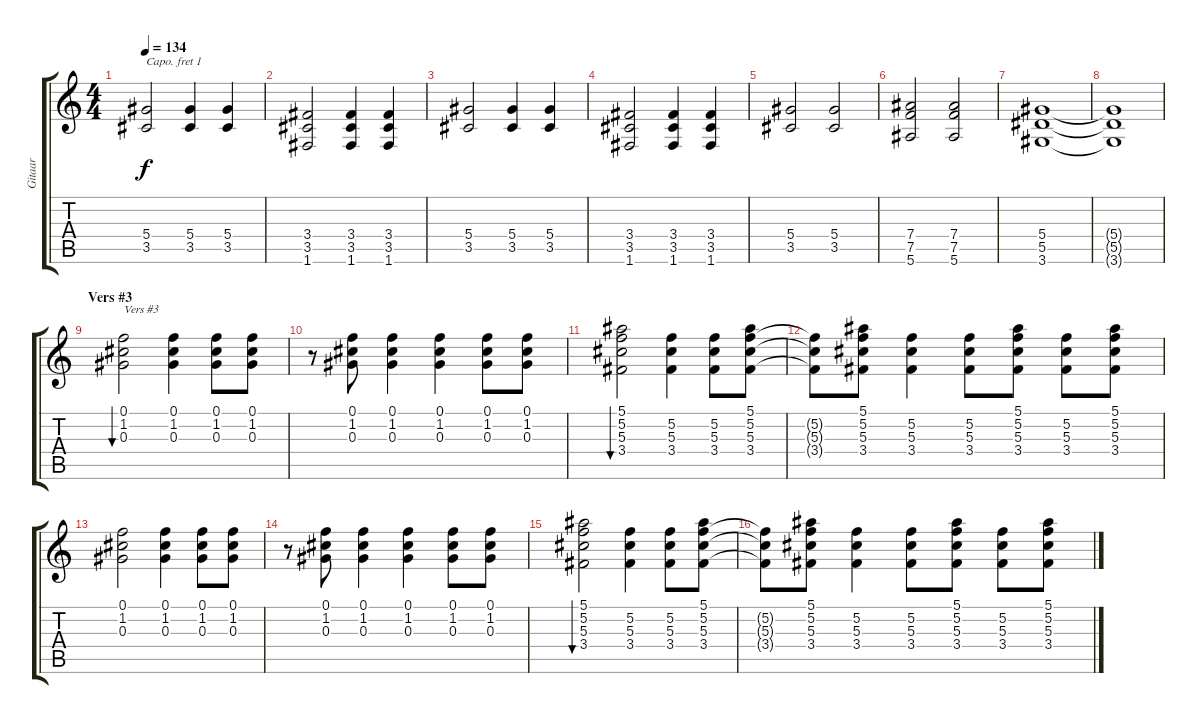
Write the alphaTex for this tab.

\track ("Gitaar" "Gitaar") {instrument electricguitarclean}
\staff {score tabs}
\capo 1
\tuning (E4 B3 G3 D3 A2 E2) {hide}
\ts (4 4)
\tempo 134
\clef g2
\ks c
(5.4 3.5).2{dy f} (5.4 3.5).4 (5.4 3.5).4 |
(3.4 3.5 1.6).2 (3.4 3.5 1.6).4 (3.4 3.5 1.6).4 |
(5.4 3.5).2 (5.4 3.5).4 (5.4 3.5).4 |
(3.4 3.5 1.6).2 (3.4 3.5 1.6).4 (3.4 3.5 1.6).4 |
(5.4 3.5).2 (5.4 3.5).2 |
(7.4 7.5 5.6).2 (7.4 7.5 5.6).2 |
(5.4 5.5 3.6).1 |
(5.4{t} 5.5{t} 3.6{t}).1 |
\section ("" "Vers #3")
(0.1 1.2 0.3).2{bu 240 txt "Vers #3" instrument electricguitarclean} (0.1 1.2 0.3).4 (0.1 1.2 0.3).8 (0.1 1.2 0.3).8 |
r.8 (0.1 1.2 0.3).8 (0.1 1.2 0.3).4 (0.1 1.2 0.3).4 (0.1 1.2 0.3).8 (0.1 1.2 0.3).8 |
(5.1 5.2 5.3 3.4).2{bu 120} (5.2 5.3 3.4).4 (5.2 5.3 3.4).8 (5.1 5.2 5.3 3.4).8 |
(5.2{t} 5.3{t} 3.4{t}).8 (5.1 5.2 5.3 3.4).8 (5.2 5.3 3.4).4 (5.2 5.3 3.4).8 (5.1 5.2 5.3 3.4).8 (5.2 5.3 3.4).8 (5.1 5.2 5.3 3.4).8 |
(0.1 1.2 0.3).2 (0.1 1.2 0.3).4 (0.1 1.2 0.3).8 (0.1 1.2 0.3).8 |
r.8 (0.1 1.2 0.3).8 (0.1 1.2 0.3).4 (0.1 1.2 0.3).4 (0.1 1.2 0.3).8 (0.1 1.2 0.3).8 |
(5.1 5.2 5.3 3.4).2{bu 120} (5.2 5.3 3.4).4 (5.2 5.3 3.4).8 (5.1 5.2 5.3 3.4).8 |
(5.2{t} 5.3{t} 3.4{t}).8 (5.1 5.2 5.3 3.4).8 (5.2 5.3 3.4).4 (5.2 5.3 3.4).8 (5.1 5.2 5.3 3.4).8 (5.2 5.3 3.4).8 (5.1 5.2 5.3 3.4).8
